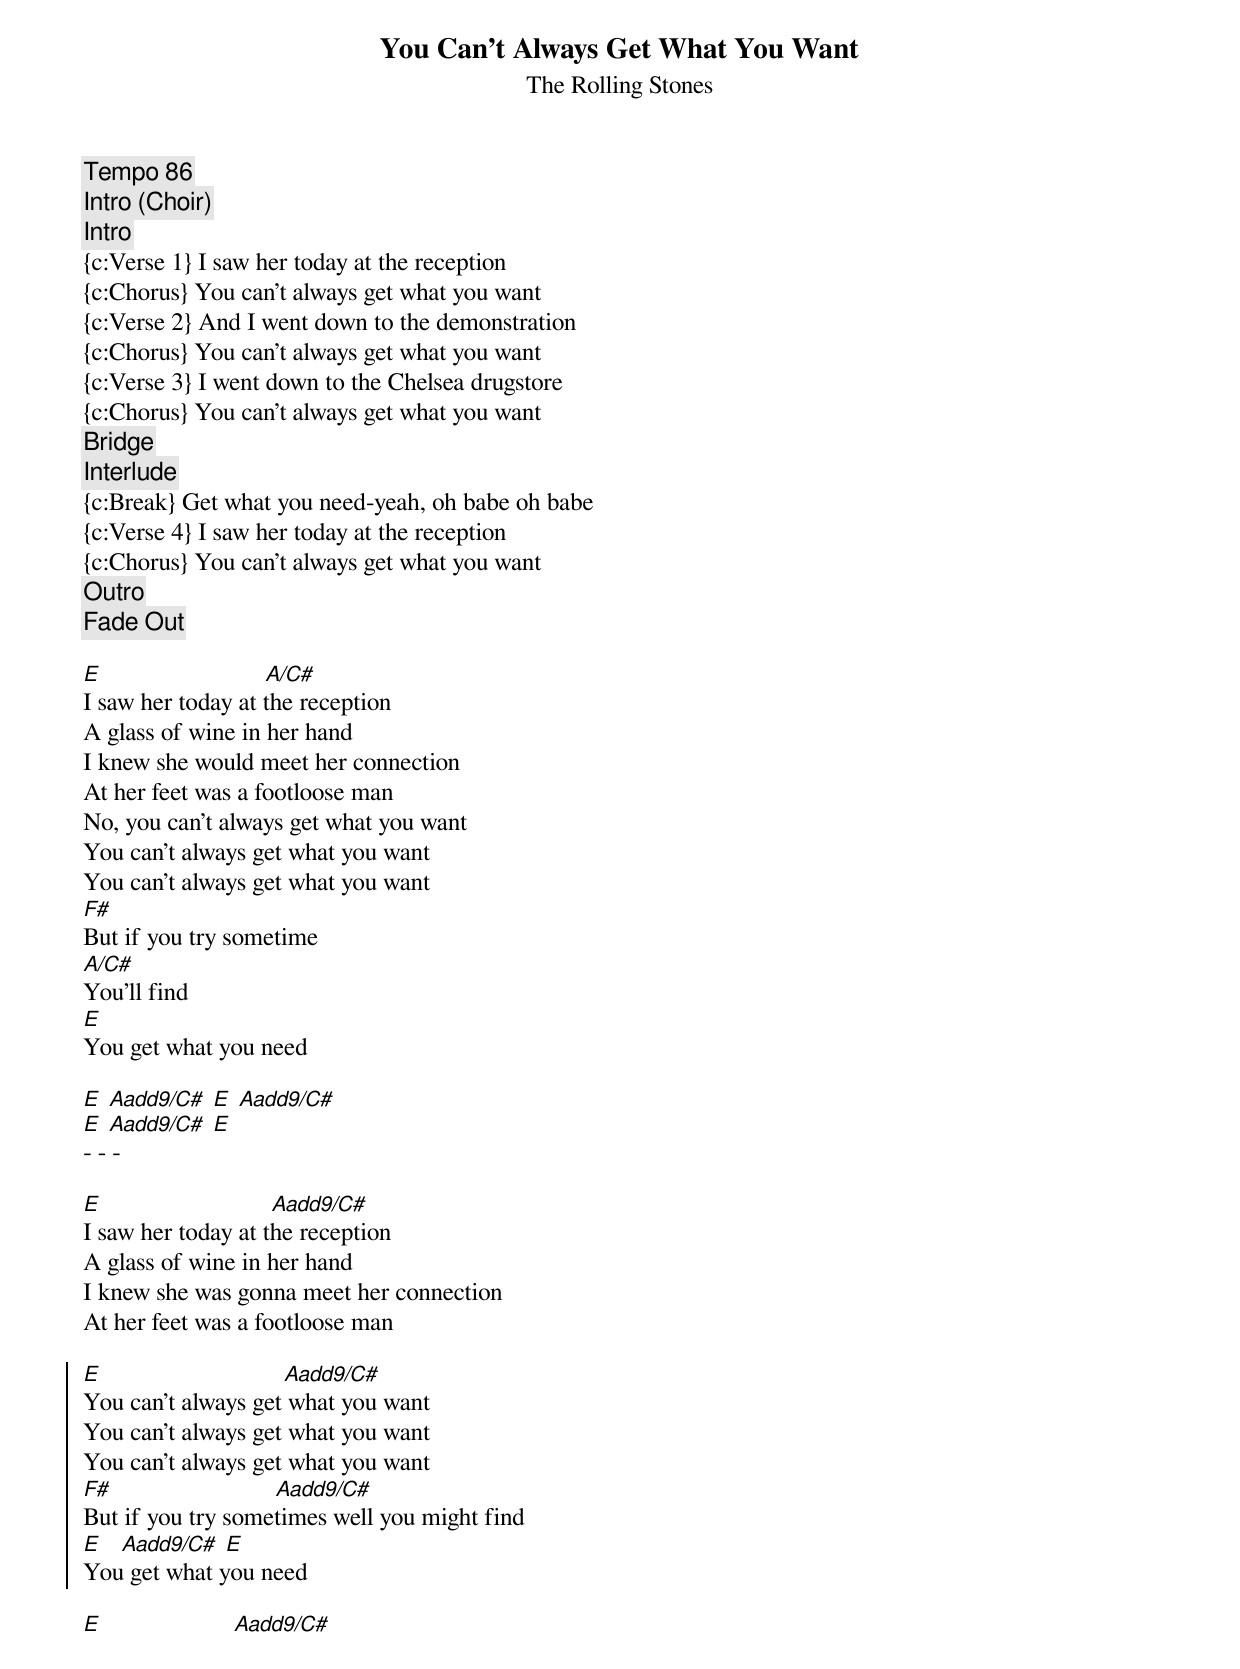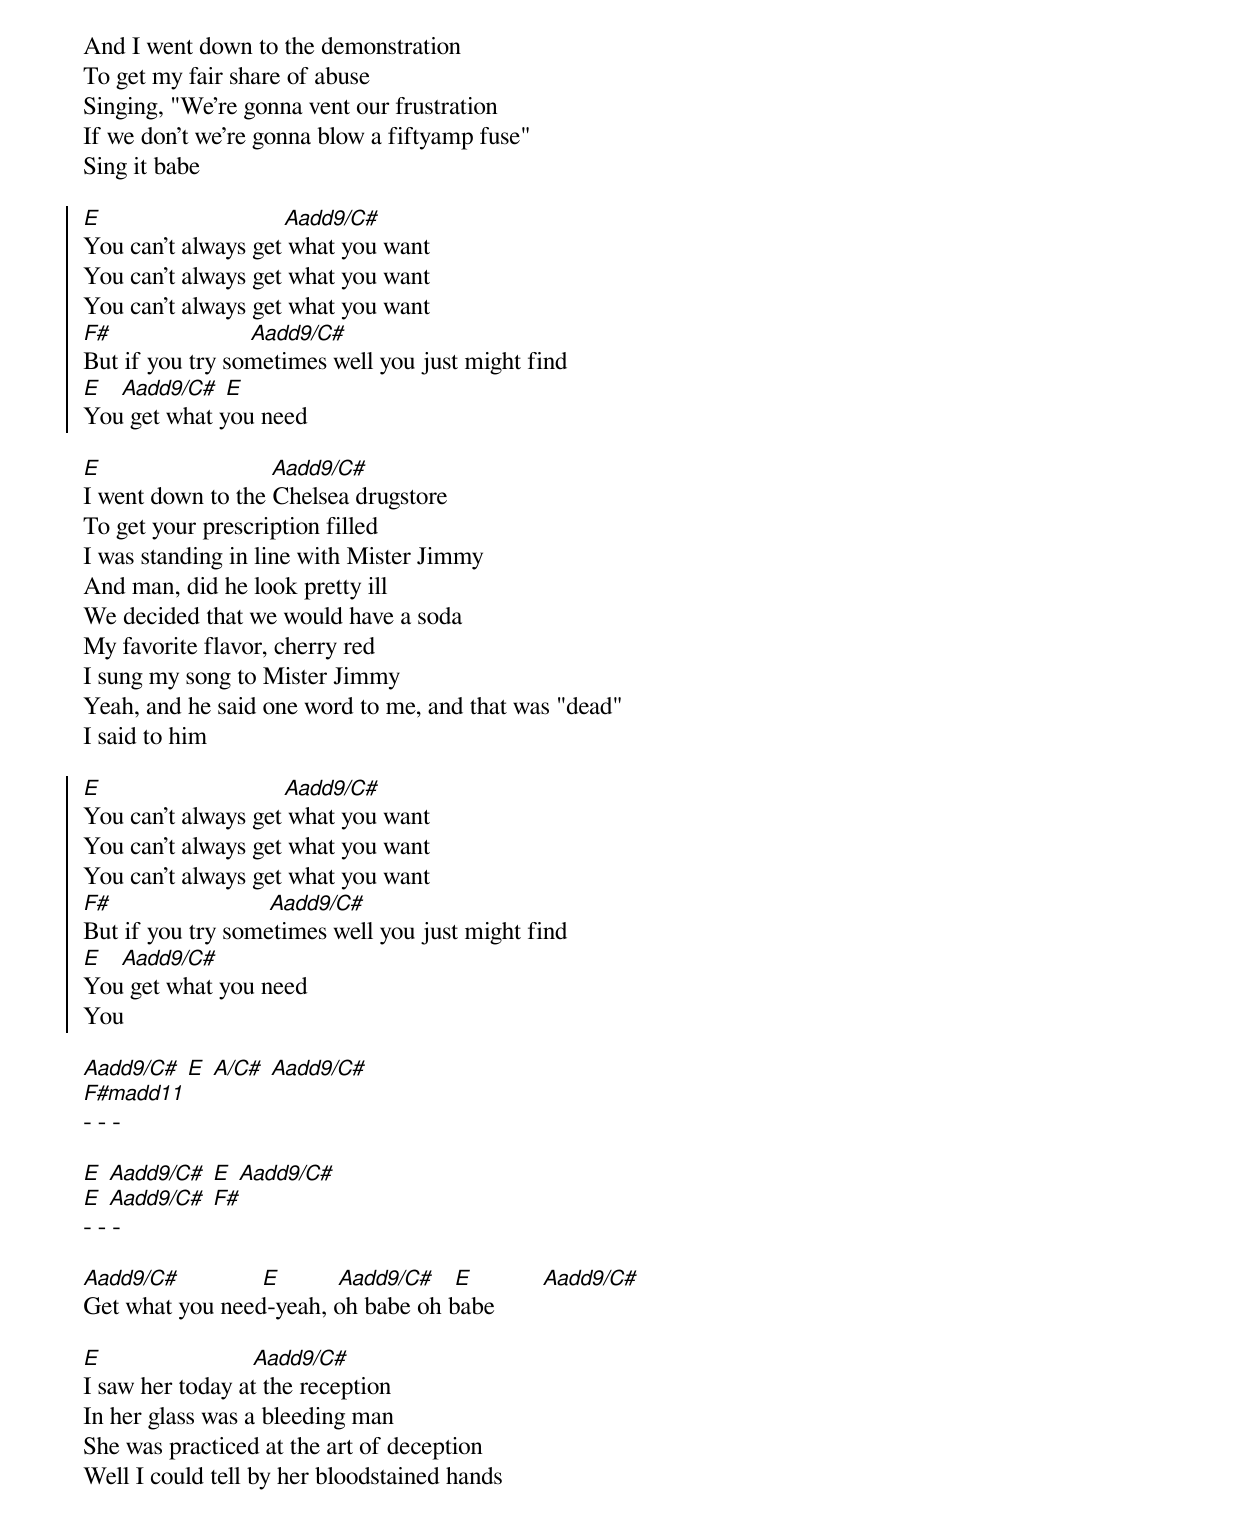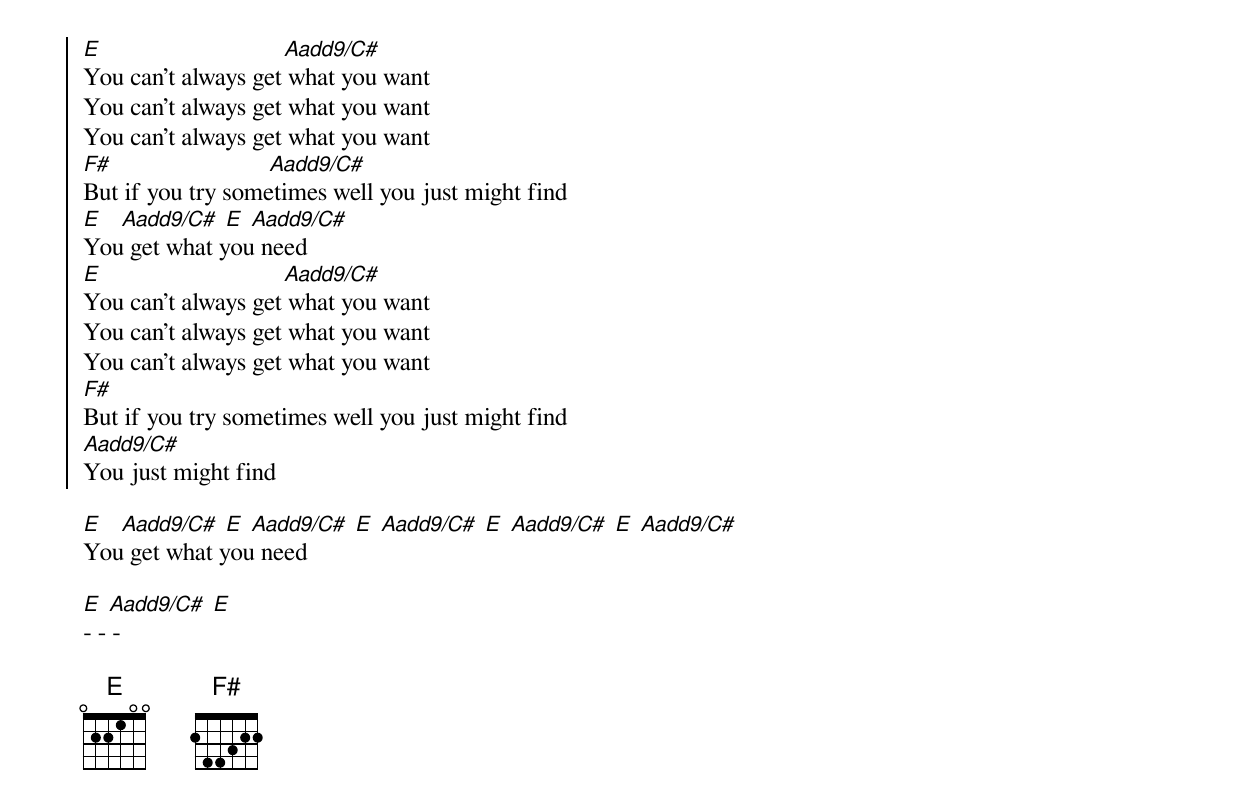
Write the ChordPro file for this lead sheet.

{t: You Can't Always Get What You Want}
{st: The Rolling Stones}
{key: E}
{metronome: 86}
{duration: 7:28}


{c:Tempo 86}
{c:Intro (Choir)}
{c:Intro}
{c:Verse 1} I saw her today at the reception
{c:Chorus} You can't always get what you want
{c:Verse 2} And I went down to the demonstration
{c:Chorus} You can't always get what you want
{c:Verse 3} I went down to the Chelsea drugstore
{c:Chorus} You can't always get what you want
{c:Bridge}
{c:Interlude}
{c:Break} Get what you need-yeah, oh babe oh babe
{c:Verse 4} I saw her today at the reception
{c:Chorus} You can't always get what you want
{c:Outro}
{c:Fade Out}

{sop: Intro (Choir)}
[E]                          [A/C#]
I saw her today at the reception
A glass of wine in her hand
I knew she would meet her connection
At her feet was a footloose man
No, you can't always get what you want
You can't always get what you want
You can't always get what you want
[F#]
But if you try sometime
[A/C#]
You'll find
[E]
You get what you need
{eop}

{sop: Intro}
[E] [Aadd9/C#] [E] [Aadd9/C#]
[E] [Aadd9/C#] [E]
- - -
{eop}

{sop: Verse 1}
[E]                           [Aadd9/C#]
I saw her today at the reception
A glass of wine in her hand
I knew she was gonna meet her connection
At her feet was a footloose man
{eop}

{soc}
[E]                             [Aadd9/C#]
You can't always get what you want
You can't always get what you want
You can't always get what you want
[F#]                          [Aadd9/C#]
But if you try sometimes well you might find
[E]   [Aadd9/C#] [E]
You get what you need
{eoc}

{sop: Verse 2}
[E]                     [Aadd9/C#]
And I went down to the demonstration
To get my fair share of abuse
Singing, "We're gonna vent our frustration
If we don't we're gonna blow a fiftyamp fuse"
Sing it babe
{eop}

{soc}
[E]                             [Aadd9/C#]
You can't always get what you want
You can't always get what you want
You can't always get what you want
[F#]                      [Aadd9/C#]
But if you try sometimes well you just might find
[E]   [Aadd9/C#] [E]
You get what you need
{eoc}

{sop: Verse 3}
[E]                           [Aadd9/C#]
I went down to the Chelsea drugstore
To get your prescription filled
I was standing in line with Mister Jimmy
And man, did he look pretty ill
We decided that we would have a soda
My favorite flavor, cherry red
I sung my song to Mister Jimmy
Yeah, and he said one word to me, and that was "dead"
I said to him
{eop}

{soc}
[E]                             [Aadd9/C#]
You can't always get what you want
You can't always get what you want
You can't always get what you want
[F#]                         [Aadd9/C#]
But if you try sometimes well you just might find
[E]   [Aadd9/C#]
You get what you need
You
{eoc}

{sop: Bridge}
[Aadd9/C#] [E] [A/C#] [Aadd9/C#]
[F#madd11]
- - -
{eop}

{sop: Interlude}
[E] [Aadd9/C#] [E] [Aadd9/C#]
[E] [Aadd9/C#] [F#]
- - -
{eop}

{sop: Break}
[Aadd9/C#]             [E]         [Aadd9/C#]   [E]           [Aadd9/C#]
Get what you need-yeah, oh babe oh babe
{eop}

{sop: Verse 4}
[E]                        [Aadd9/C#]
I saw her today at the reception
In her glass was a bleeding man
She was practiced at the art of deception
Well I could tell by her bloodstained hands
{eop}

{soc}
[E]                             [Aadd9/C#]
You can't always get what you want
You can't always get what you want
You can't always get what you want
[F#]                         [Aadd9/C#]
But if you try sometimes well you just might find
[E]   [Aadd9/C#] [E] [Aadd9/C#]
You get what you need
[E]                             [Aadd9/C#]
You can't always get what you want
You can't always get what you want
You can't always get what you want
[F#]
But if you try sometimes well you just might find
[Aadd9/C#]
You just might find
{eoc}

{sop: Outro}
[E]   [Aadd9/C#] [E] [Aadd9/C#] [E] [Aadd9/C#] [E] [Aadd9/C#] [E] [Aadd9/C#]
You get what you need
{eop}

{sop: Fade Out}
[E] [Aadd9/C#] [E]
- - -
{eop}

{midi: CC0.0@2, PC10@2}
